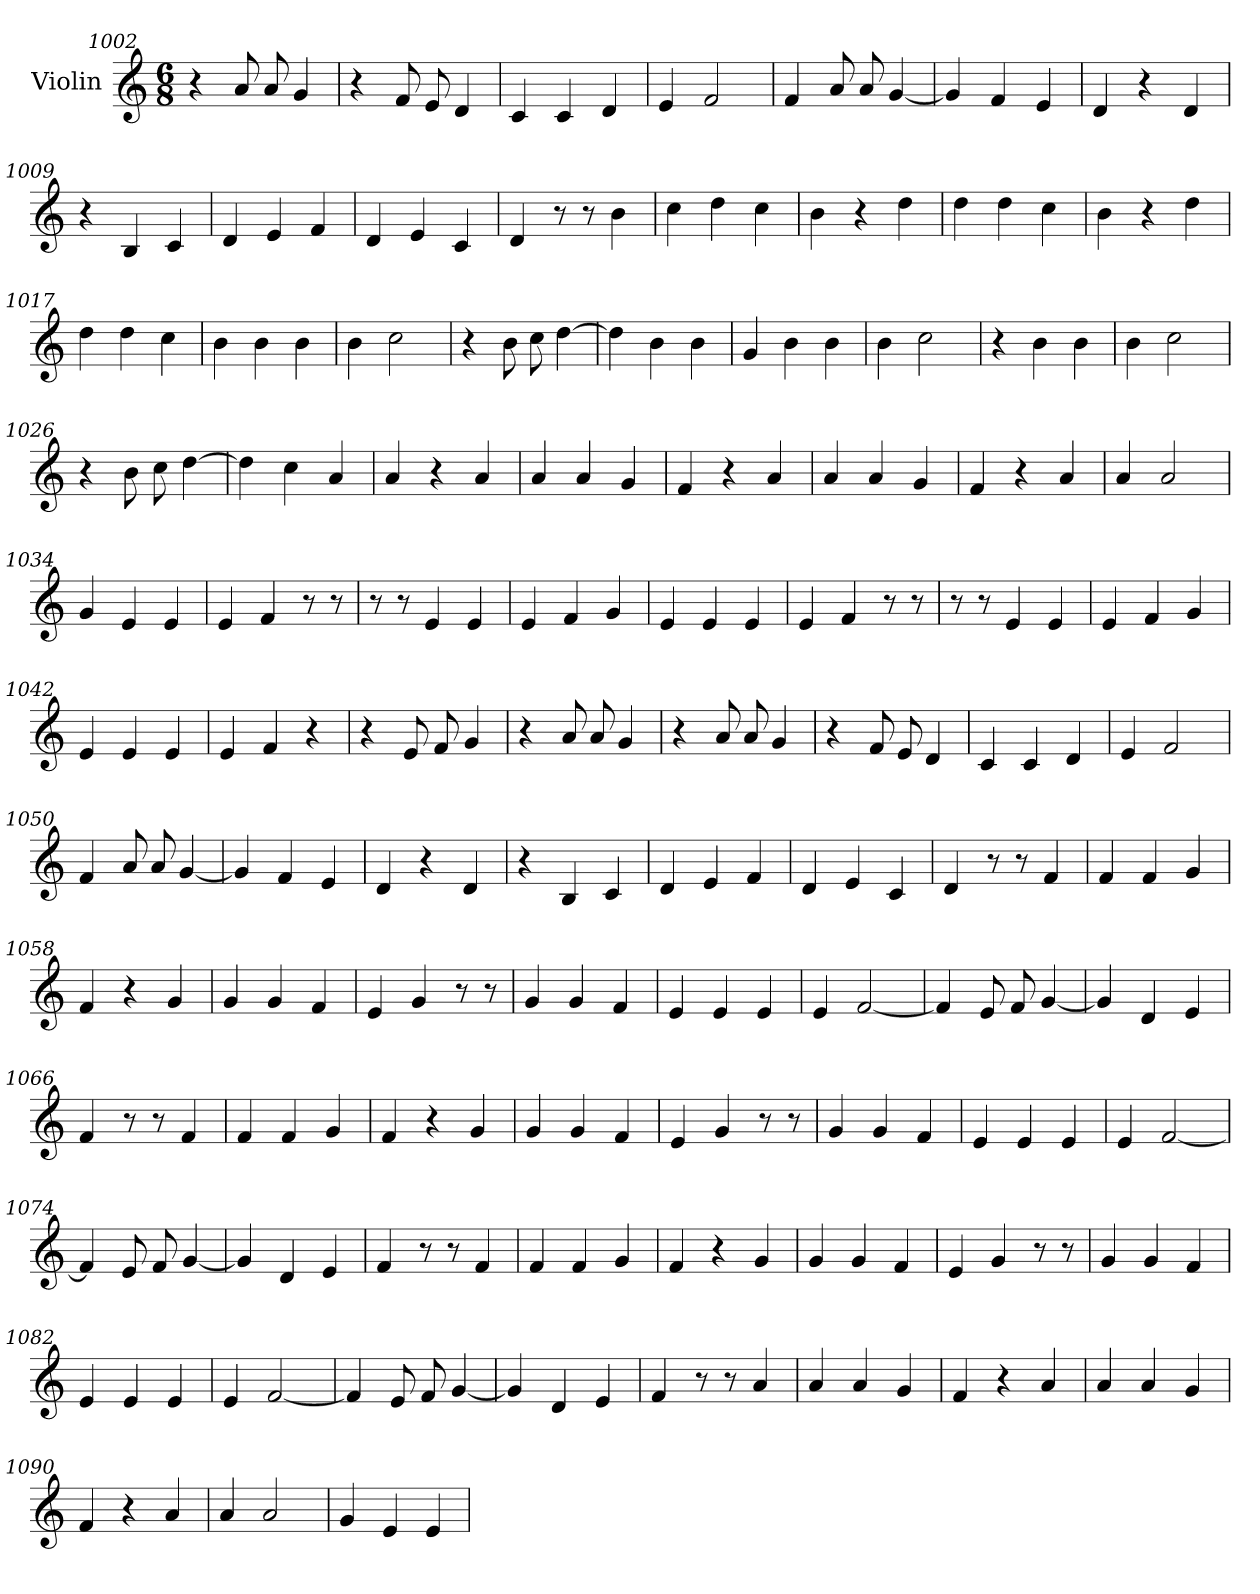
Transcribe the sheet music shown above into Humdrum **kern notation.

**kern
*part1
*staff1
*I"Violin
!!LO:PB:g=z
*clefG2
*k[]
*M6/8
=1002
4r
8a/
8a/
4g/
=1003
4r
8f/
8e/
4d/
=1004
4c/
4c/
4d/
=1005
4e/
2f/
=1006
4f/
8a/
8a/
[4g/
=1007
4g/]
4f/
4e/
=1008
4d/
4r
4d/
!!LO:LB:g=z
=1009
4r
4B/
4c/
=1010
4d/
4e/
4f/
=1011
4d/
4e/
4c/
=1012
4d/
8r
8r
4b\
=1013
4cc\
4dd\
4cc\
=1014
4b\
4r
4dd\
=1015
4dd\
4dd\
4cc\
!!LO:LB:g=z
=1016
4b\
4r
4dd\
=1017
4dd\
4dd\
4cc\
=1018
4b\
4b\
4b\
=1019
4b\
2cc\
=1020
4r
8b\
8cc\
[4dd\
=1021
4dd\]
4b\
4b\
=1022
4g/
4b\
4b\
!!LO:LB:g=z
=1023
4b\
2cc\
=1024
4r
4b\
4b\
=1025
4b\
2cc\
=1026
4r
8b\
8cc\
[4dd\
=1027
4dd\]
4cc\
4a/
=1028
4a/
4r
4a/
=1029
4a/
4a/
4g/
=1030
4f/
4r
4a/
!!LO:LB:g=z
=1031
4a/
4a/
4g/
=1032
4f/
4r
4a/
=1033
4a/
2a/
=1034
4g/
4e/
4e/
=1035
4e/
4f/
8r
8r
=1036
8r
8r
4e/
4e/
=1037
4e/
4f/
4g/
!!LO:LB:g=z
=1038
4e/
4e/
4e/
=1039
4e/
4f/
8r
8r
=1040
8r
8r
4e/
4e/
=1041
4e/
4f/
4g/
=1042
4e/
4e/
4e/
=1043
4e/
4f/
4r
=1044
4r
8e/
8f/
4g/
!!LO:LB:g=z
=1045
4r
8a/
8a/
4g/
=1046
4r
8a/
8a/
4g/
=1047
4r
8f/
8e/
4d/
=1048
4c/
4c/
4d/
=1049
4e/
2f/
=1050
4f/
8a/
8a/
[4g/
=1051
4g/]
4f/
4e/
!!LO:LB:g=z
=1052
4d/
4r
4d/
=1053
4r
4B/
4c/
=1054
4d/
4e/
4f/
=1055
4d/
4e/
4c/
=1056
4d/
8r
8r
4f/
=1057
4f/
4f/
4g/
=1058
4f/
4r
4g/
!!LO:PB:g=z
=1059
4g/
4g/
4f/
=1060
4e/
4g/
8r
8r
=1061
4g/
4g/
4f/
=1062
4e/
4e/
4e/
=1063
4e/
[2f/
=1064
4f/]
8e/
8f/
[4g/
=1065
4g/]
4d/
4e/
!!LO:LB:g=z
=1066
4f/
8r
8r
4f/
=1067
4f/
4f/
4g/
=1068
4f/
4r
4g/
=1069
4g/
4g/
4f/
=1070
4e/
4g/
8r
8r
=1071
4g/
4g/
4f/
=1072
4e/
4e/
4e/
!!LO:LB:g=z
=1073
4e/
[2f/
=1074
4f/]
8e/
8f/
[4g/
=1075
4g/]
4d/
4e/
=1076
4f/
8r
8r
4f/
=1077
4f/
4f/
4g/
=1078
4f/
4r
4g/
=1079
4g/
4g/
4f/
!!LO:LB:g=z
=1080
4e/
4g/
8r
8r
=1081
4g/
4g/
4f/
=1082
4e/
4e/
4e/
=1083
4e/
[2f/
=1084
4f/]
8e/
8f/
[4g/
=1085
4g/]
4d/
4e/
=1086
4f/
8r
8r
4a/
!!LO:LB:g=z
=1087
4a/
4a/
4g/
=1088
4f/
4r
4a/
=1089
4a/
4a/
4g/
=1090
4f/
4r
4a/
=1091
4a/
2a/
=1092
4g/
4e/
4e/
=
*-
